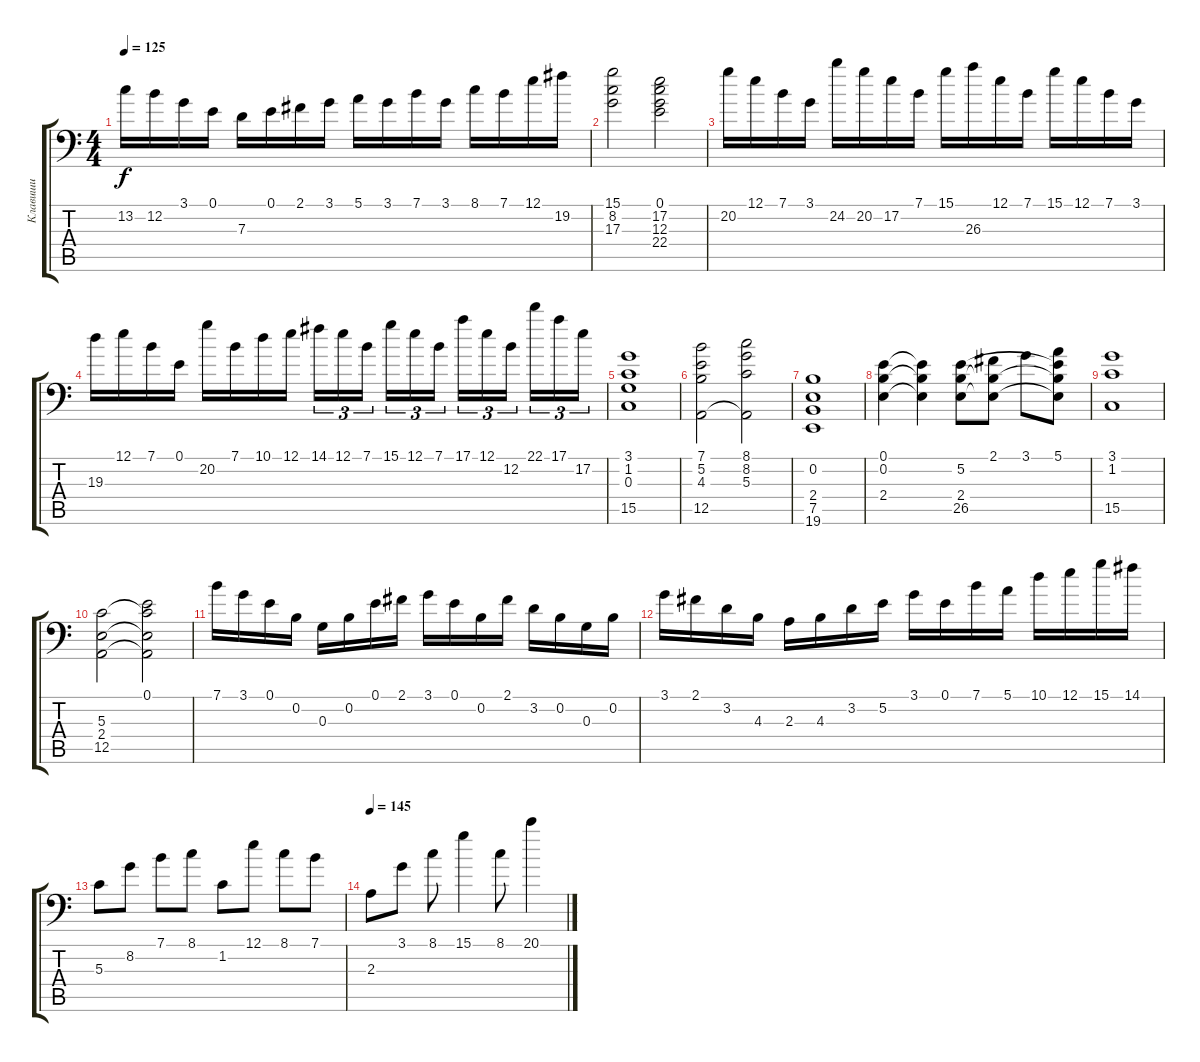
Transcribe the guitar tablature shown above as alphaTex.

\track ("Клавиши" "Клавиши") {mute instrument lead1square}
\staff {score tabs}
\tuning (E4 B3 G3 D3 A1 E1) {hide}
\ts (4 4)
\tempo 125
\clef f4
\ks c
13.2.16{dy f} 12.2.16 3.1.16 0.1.16 7.3.16 0.1.16 2.1.16 3.1.16 5.1.16 3.1.16 7.1.16 3.1.16 8.1.16 7.1.16 12.1.16 19.2.16 |
(15.1 8.2 17.3).2 (0.1 17.2 12.3 22.4).2 |
20.2.16 12.1.16 7.1.16 3.1.16 24.2.16 20.2.16 17.2.16 7.1.16 15.1.16 26.3.16 12.1.16 7.1.16 15.1.16 12.1.16 7.1.16 3.1.16 |
19.3.16 12.1.16 7.1.16 0.1.16 20.2.16 7.1.16 10.1.16 12.1.16 14.1.16{tu (3 2)} 12.1.16{tu (3 2)} 7.1.16{tu (3 2) beam splitsecondary} 15.1.16{tu (3 2)} 12.1.16{tu (3 2)} 7.1.16{tu (3 2)} 17.1.16{tu (3 2)} 12.1.16{tu (3 2)} 12.2.16{tu (3 2) beam splitsecondary} 22.1.16{tu (3 2)} 17.1.16{tu (3 2)} 17.2.16{tu (3 2)} |
(3.1 1.2 0.3 15.5).1{instrument stringensemble1} |
(7.1 5.2 4.3 12.5).2 (8.1 8.2 5.3 12.5{t}).2 |
(0.2 2.4 7.5 19.6).1 |
(0.1 0.2 2.4).4 (0.1{t} 0.2{t} 2.4{t}).4 (5.2 2.4 26.5).8 (2.1 2.4{t} 26.5{t}).8 3.1.8 (5.1 5.2{t} 2.4{t} 26.5{t}).8 |
(3.1 1.2 15.5).1 |
(5.3 2.4 12.5).2 (0.1 5.3{t} 2.4{t} 12.5{t}).2 |
7.1.16{instrument pad1newage} 3.1.16 0.1.16 0.2.16 0.3.16 0.2.16 0.1.16 2.1.16 3.1.16 0.1.16 0.2.16 2.1.16 3.2.16 0.2.16 0.3.16 0.2.16 |
3.1.16 2.1.16 3.2.16 4.3.16 2.3.16 4.3.16 3.2.16 5.2.16 3.1.16 0.1.16 7.1.16 5.1.16 10.1.16 12.1.16 15.1.16 14.1.16 |
5.3.8 8.2.8 7.1.8 8.1.8 1.2.8 12.1.8 8.1.8 7.1.8 |
\tempo 145
2.3.8 3.1.8 8.1.8 15.1.4 8.1.8 20.1.4
